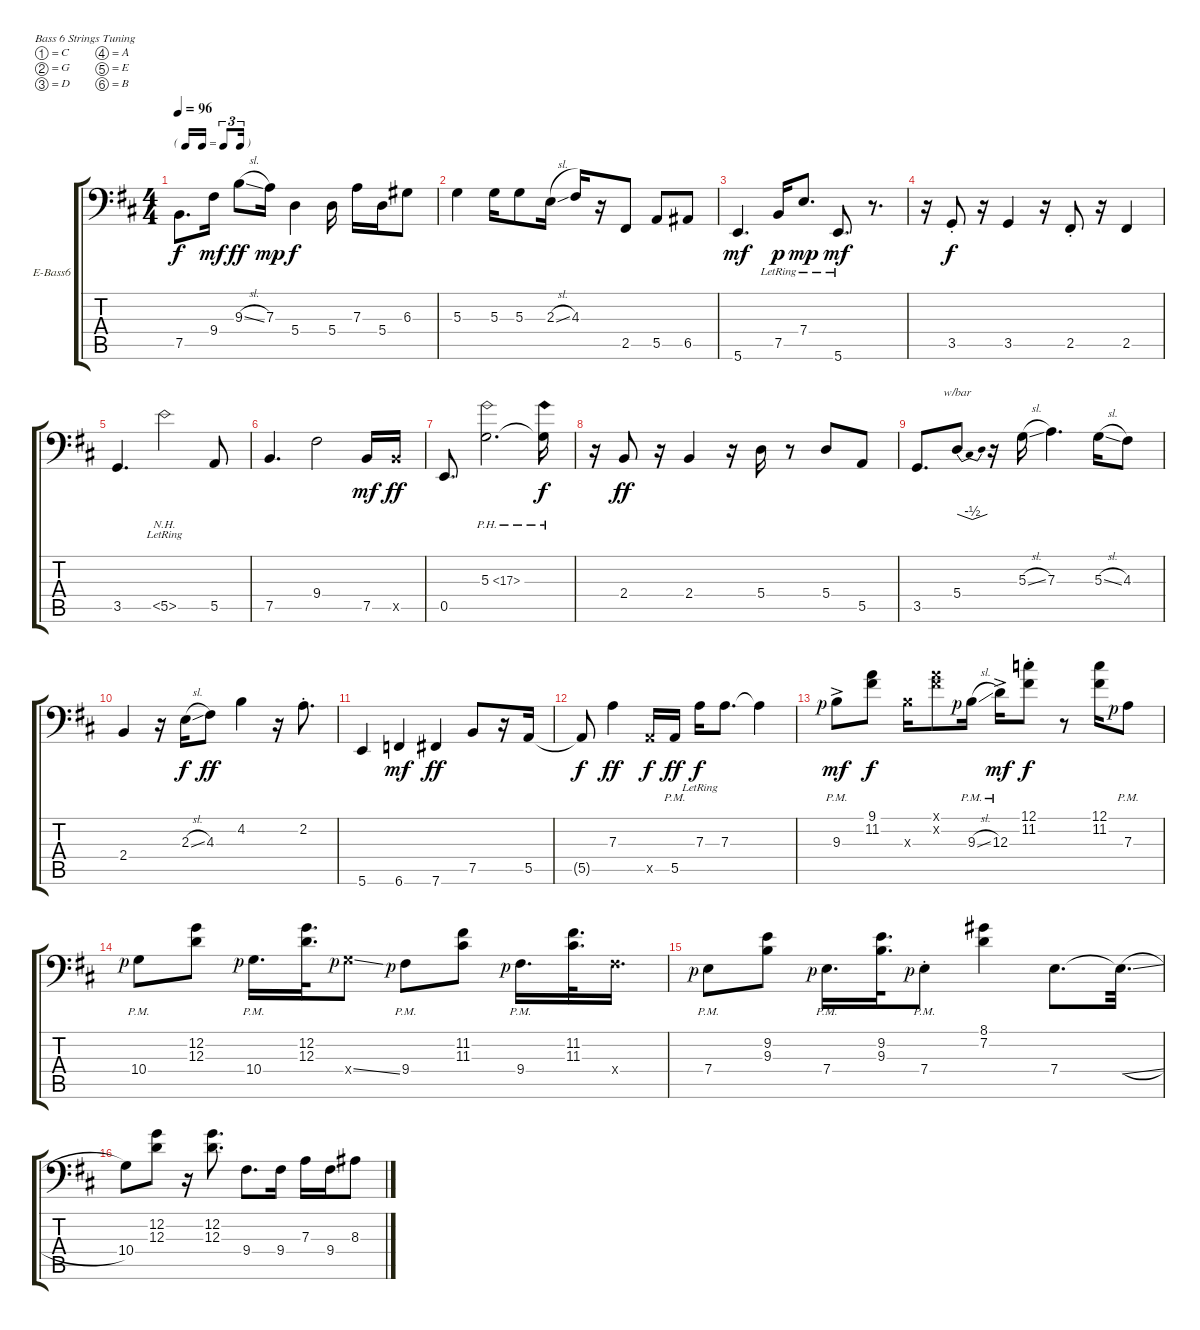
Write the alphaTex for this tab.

\bracketExtendMode groupsimilarinstruments
\firstSystemTrackNameOrientation horizontal
\otherSystemsTrackNameOrientation horizontal
\track ("Seth Govan" "E-Bass6") {instrument electricbassfinger}
\staff {score tabs}
\tuning (C3 G2 D2 A1 E1 B0)
\ts (4 4)
\tf triplet16th
\tempo 96
\clef f4
\ks d
7.5.8{d dy f} 9.4.16{dy mf} 9.3{sl}.8{dy ff} 7.3.16{dy mp} 5.4.4{dy f} 5.4.16 7.3.16 5.4.16 6.3.8 |
5.3.4 5.3.16 5.3.8 2.3{sl}.16 4.3.16 r.16 2.5.8 5.5.8 6.5.8 |
5.6.4{d dy mf} 7.5{lr}.16{dy p} 7.4{lr}.8{d dy mp} 5.6{lr}.8{d dy mf} r.8{d} |
r.16 3.5{st}.8{dy f} r.16 3.5.4 r.16 2.5{st}.8 r.16 2.5.4 |
3.5.4{d} 5.5{nh lr}.2 5.5.8 |
7.5.4{d} 9.4.2 7.5.16{dy mf} 7.5{x}.16{dy ff} |
0.5.8{d} 5.3{ph 12}.2{d} 5.3{ph 12 t}.16{dy f} |
r.16 2.4.8{dy ff} r.16 2.4.4 r.16 5.4.16 r.8 5.4.8 5.5.8 |
3.5.8{d} 5.4.8{tbe (dip default 0 0 30 -2 60 0)} r.16 5.3{sl}.16 7.3.4{d} 5.3{sl}.16 4.3.8 |
2.4.4 r.16 2.3{sl}.16{dy f} 4.3.8{dy ff} 4.2.4 r.16 2.2{st}.8{d} |
5.6.4 6.6.4{dy mf} 7.6.4{dy ff} 7.5.8 r.16 5.5.16 |
5.5{t}.8{dy f} 7.3.4{dy ff} 5.5{x}.16{dy f} 5.5{pm}.16{dy ff} 7.3{lr}.16{dy f} 7.3.8{d} 7.3{t}.4 |
9.3{ac pm rf 1}.8{dy mf} (9.1 11.2).8{dy f} 9.3{x}.16 (9.1{x} 11.2{x}).8 9.3{sl pm rf 1}.16 12.3{ac pm}.16{dy mf} (12.1{st} 11.2{st}).8{dy f} r.8 (12.1 11.2).16 7.3{pm rf 1}.8 |
10.4{pm rf 1}.8 (12.2 12.3).8 10.4{pm rf 1}.16{d} (12.2 12.3).32{d} 10.4{ss x rf 1}.8 9.4{pm rf 1}.8 (11.2 11.3).8 9.4{pm rf 1}.16{d} (11.2 11.3).32{d} 9.4{x}.16{d} |
7.4{pm rf 1}.8 (9.2 9.3).8 7.4{pm rf 1}.16{d} (9.2 9.3).32{d} 7.4{pm st rf 1}.8 (8.1 7.2).4 7.4.8{d} 7.4{sl t}.32{d} |
10.4.8 (12.2 12.3).8 r.16 (12.2 12.3).8{d} 9.4.8{d} 9.4.16 7.3.16 9.4.16 8.3.8
